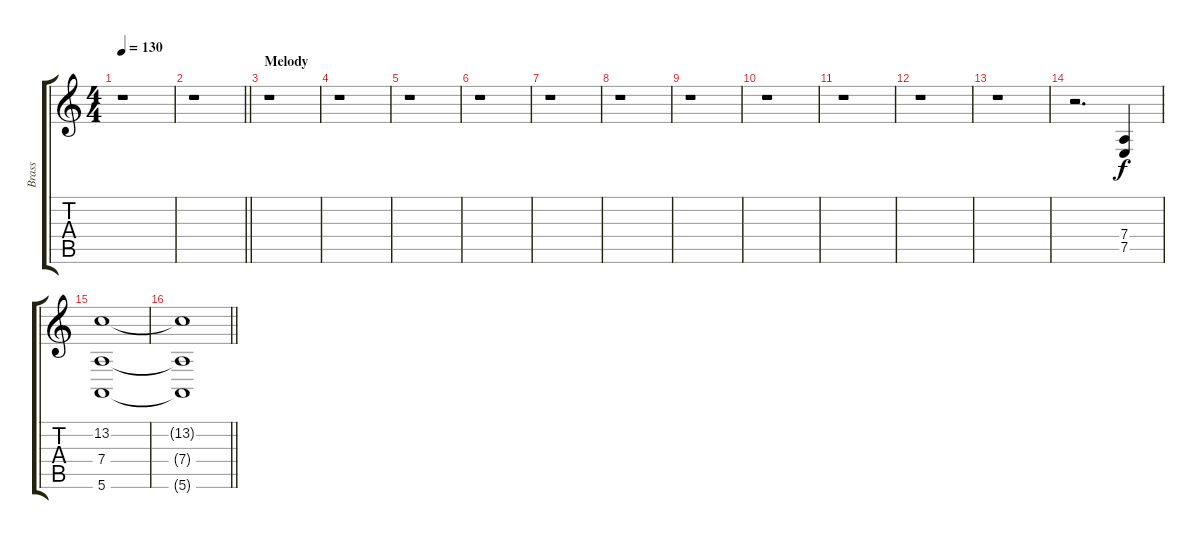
\track ("Brass" "Brass") {instrument brasssection}
\staff {score tabs}
\tuning (E4 B3 G3 D3 A2 E2) {hide}
\ts (4 4)
\tempo 130
\clef g2
\ks c
r.1{dy f} |
\barLineRight lightlight
r.1 |
\section ("" "Melody")
r.1 |
r.1 |
r.1 |
r.1 |
r.1 |
r.1 |
r.1 |
r.1 |
r.1 |
r.1 |
r.1 |
r.2{d} (7.4 7.5).4 |
(13.2 7.4 5.6).1 |
\barLineRight lightlight
(13.2{t} 7.4{t} 5.6{t}).1
